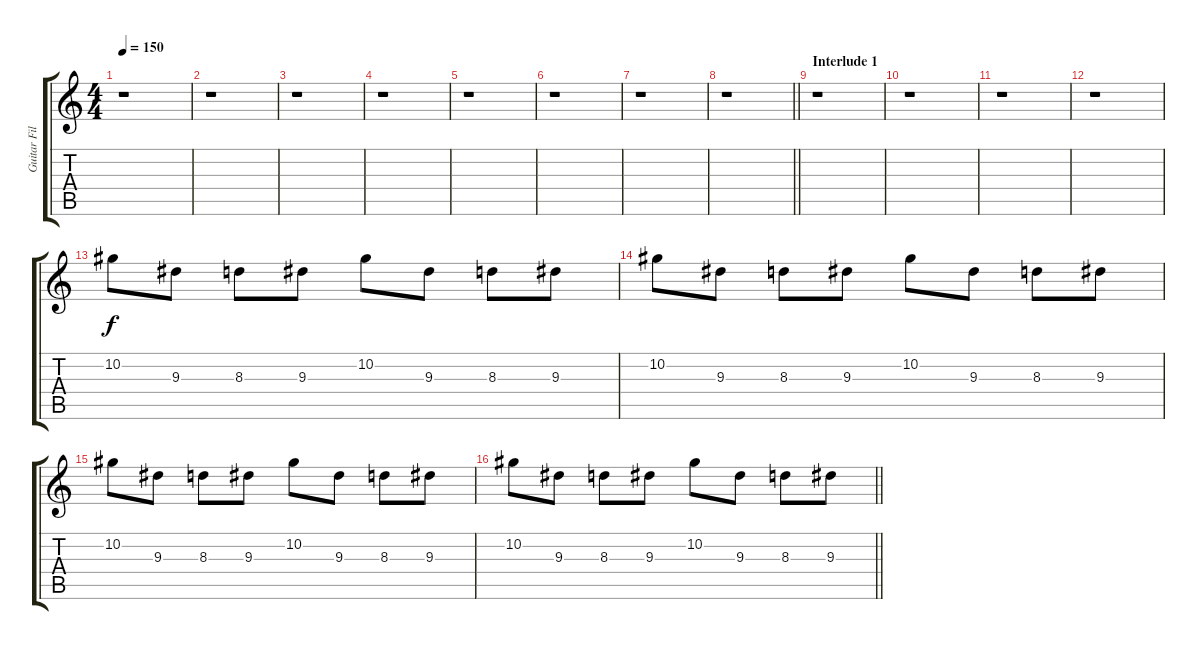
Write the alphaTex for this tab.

\track ("Guitar Fills" "Guitar Fil") {instrument overdrivenguitar}
\staff {score tabs}
\tuning (Eb4 Bb3 Gb3 Db3 Ab2 Db2) {hide}
\ts (4 4)
\tempo 150
\clef g2
\ks c
r.1{dy f} |
r.1 |
r.1 |
r.1 |
r.1 |
r.1 |
r.1 |
\barLineRight lightlight
r.1 |
\section ("" "Interlude 1")
r.1 |
r.1 |
r.1 |
r.1 |
10.2.8 9.3.8 8.3.8 9.3.8 10.2.8 9.3.8 8.3.8 9.3.8 |
10.2.8 9.3.8 8.3.8 9.3.8 10.2.8 9.3.8 8.3.8 9.3.8 |
10.2.8 9.3.8 8.3.8 9.3.8 10.2.8 9.3.8 8.3.8 9.3.8 |
\barLineRight lightlight
10.2.8 9.3.8 8.3.8 9.3.8 10.2.8 9.3.8 8.3.8 9.3.8
